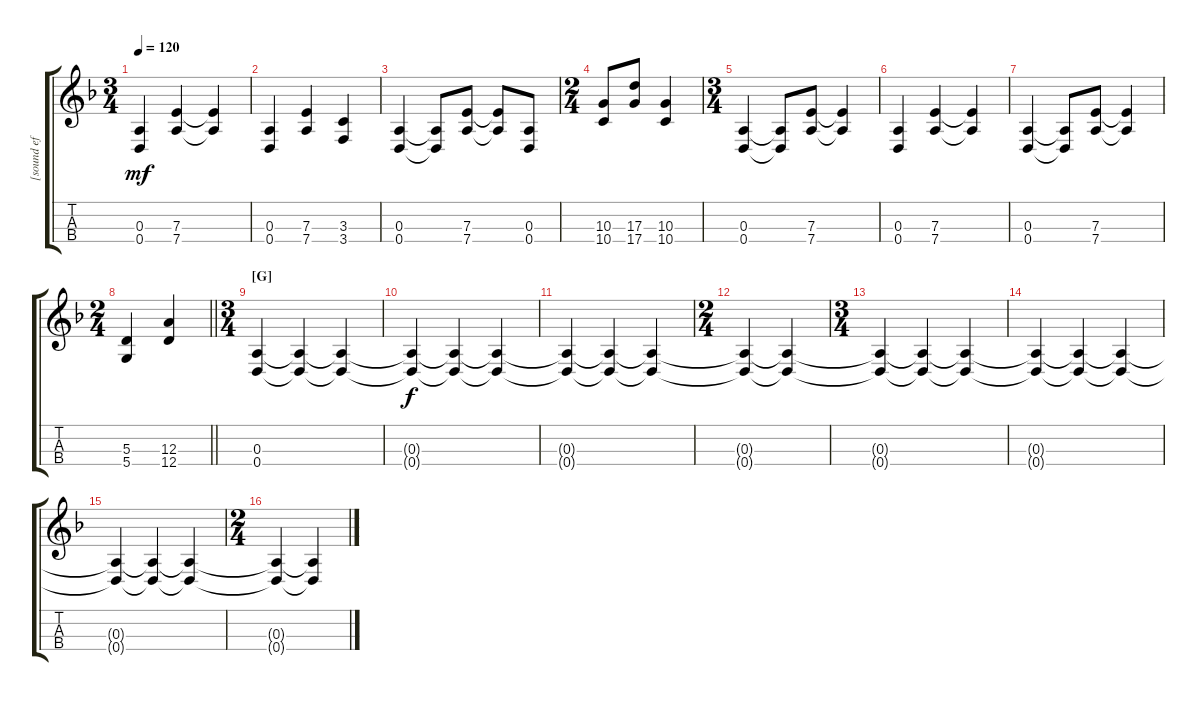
\track (" [sound effects]" " [sound ef") {instrument electricbassfinger}
\staff {score tabs}
\tuning (G3 D3 A2 D2) {hide}
\ts (3 4)
\tempo 120
\clef g2
\ks dminor
(0.3 0.4).4{dy mf} (7.3 7.4).4 (7.3{t} 7.4{t}).4 |
(0.3 0.4).4 (7.3 7.4).4 (3.3 3.4).4 |
(0.3 0.4).4 (0.3{t} 0.4{t}).8 (7.3 7.4).8 (7.3{t} 7.4{t}).8 (0.3 0.4).8 |
\ts (2 4)
(10.3 10.4).8 (17.3 17.4).8 (10.3 10.4).4 |
\ts (3 4)
(0.3 0.4).4 (0.3{t} 0.4{t}).8 (7.3 7.4).8 (7.3{t} 7.4{t}).4 |
(0.3 0.4).4 (7.3 7.4).4 (7.3{t} 7.4{t}).4 |
(0.3 0.4).4 (0.3{t} 0.4{t}).8 (7.3 7.4).8 (7.3{t} 7.4{t}).4 |
\ts (2 4)
\barLineRight lightlight
(5.3 5.4).4 (12.3 12.4).4 |
\ts (3 4)
\section ("" "[G]")
(0.3 0.4).4 (0.3{t} 0.4{t}).4 (0.3{t} 0.4{t}).4 |
(0.3{t} 0.4{t}).4{dy f} (0.3{t} 0.4{t}).4 (0.3{t} 0.4{t}).4 |
(0.3{t} 0.4{t}).4 (0.3{t} 0.4{t}).4 (0.3{t} 0.4{t}).4 |
\ts (2 4)
(0.3{t} 0.4{t}).4 (0.3{t} 0.4{t}).4 |
\ts (3 4)
(0.3{t} 0.4{t}).4 (0.3{t} 0.4{t}).4 (0.3{t} 0.4{t}).4 |
(0.3{t} 0.4{t}).4 (0.3{t} 0.4{t}).4 (0.3{t} 0.4{t}).4 |
(0.3{t} 0.4{t}).4 (0.3{t} 0.4{t}).4 (0.3{t} 0.4{t}).4 |
\ts (2 4)
(0.3{t} 0.4{t}).4 (0.3{t} 0.4{t}).4
